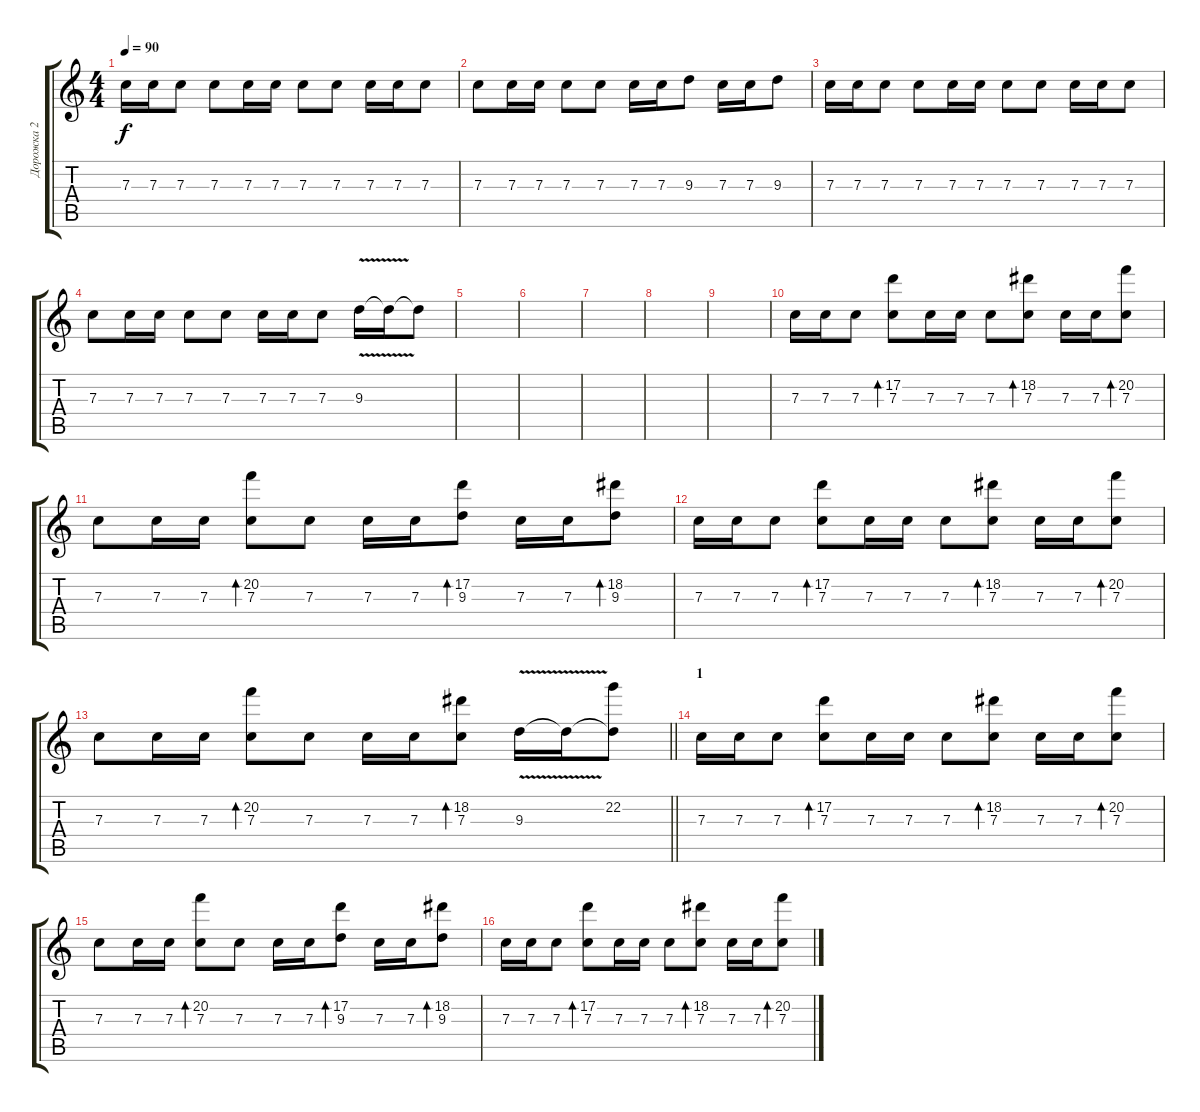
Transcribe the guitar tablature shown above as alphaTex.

\track ("Дорожка 2" "Дорожка 2") {instrument distortionguitar}
\staff {score tabs}
\tuning (D4 A3 F3 C3 G2 C2) {hide}
\ts (4 4)
\tempo 90
\clef g2
\ks c
7.3.16{dy f} 7.3.16 7.3.8 7.3.8 7.3.16 7.3.16 7.3.8 7.3.8 7.3.16 7.3.16 7.3.8 |
7.3.8 7.3.16 7.3.16 7.3.8 7.3.8 7.3.16 7.3.16 9.3.8 7.3.16 7.3.16 9.3.8 |
7.3.16 7.3.16 7.3.8 7.3.8 7.3.16 7.3.16 7.3.8 7.3.8 7.3.16 7.3.16 7.3.8 |
7.3.8 7.3.16 7.3.16 7.3.8 7.3.8 7.3.16 7.3.16 7.3.8 9.3{v}.16 9.3{t}.16 9.3{t}.8 |
|
|
|
|
|
7.3.16{instrument acousticguitarsteel} 7.3.16 7.3.8 (17.2 7.3).8{bd 60} 7.3.16 7.3.16 7.3.8 (18.2 7.3).8{bd 60} 7.3.16 7.3.16 (20.2 7.3).8{bd 60} |
7.3.8 7.3.16 7.3.16 (20.2 7.3).8{bd 60} 7.3.8 7.3.16 7.3.16 (17.2 9.3).8{bd 60} 7.3.16 7.3.16 (18.2 9.3).8{bd 60} |
7.3.16 7.3.16 7.3.8 (17.2 7.3).8{bd 60} 7.3.16 7.3.16 7.3.8 (18.2 7.3).8{bd 60} 7.3.16 7.3.16 (20.2 7.3).8{bd 60} |
\barLineRight lightlight
7.3.8 7.3.16 7.3.16 (20.2 7.3).8{bd 60} 7.3.8 7.3.16 7.3.16 (18.2 7.3).8{bd 60} 9.3{v}.16 9.3{t}.16 (22.2 9.3{t}).8 |
\section ("" "1")
7.3.16{instrument acousticguitarsteel} 7.3.16 7.3.8 (17.2 7.3).8{bd 60} 7.3.16 7.3.16 7.3.8 (18.2 7.3).8{bd 60} 7.3.16 7.3.16 (20.2 7.3).8{bd 60} |
7.3.8 7.3.16 7.3.16 (20.2 7.3).8{bd 60} 7.3.8 7.3.16 7.3.16 (17.2 9.3).8{bd 60} 7.3.16 7.3.16 (18.2 9.3).8{bd 60} |
7.3.16 7.3.16 7.3.8 (17.2 7.3).8{bd 60} 7.3.16 7.3.16 7.3.8 (18.2 7.3).8{bd 60} 7.3.16 7.3.16 (20.2 7.3).8{bd 60}
